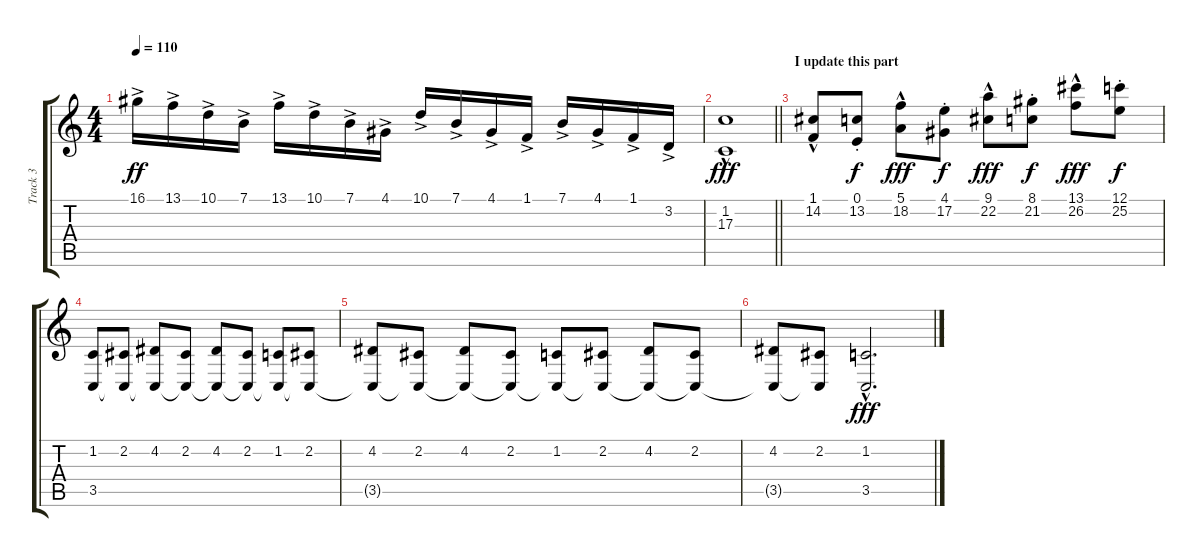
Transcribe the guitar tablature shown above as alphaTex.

\track ("Track 3" "Track 3") {instrument churchorgan}
\staff {score tabs}
\tuning (E4 B3 G3 D3 A2 E2) {hide}
\ts (4 4)
\tempo 110
\clef g2
\ks c
16.1{ac}.16{dy ff} 13.1{ac}.16 10.1{ac}.16 7.1{ac}.16 13.1{ac}.16 10.1{ac}.16 7.1{ac}.16 4.1{ac}.16 10.1{ac}.16 7.1{ac}.16 4.1{ac}.16 1.1{ac}.16 7.1{ac}.16 4.1{ac}.16 1.1{ac}.16 3.2{ac}.16 |
\barLineRight lightlight
(1.2{hac} 17.3{hac}).1{dy fff} |
\section ("" "I update this part")
(1.1{hac} 14.2).8 (0.1 13.2{st}).8{dy f} (5.1{hac} 18.2).8{dy fff} (4.1 17.2{st}).8{dy f} (9.1{hac} 22.2).8{dy fff} (8.1 21.2{st}).8{dy f} (13.1{hac} 26.2).8{dy fff} (12.1 25.2{st}).8{dy f} |
(1.2 3.5).8 (2.2 3.5{t}).8 (4.2 3.5{t}).8 (2.2 3.5{t}).8 (4.2 3.5{t}).8 (2.2 3.5{t}).8 (1.2 3.5{t}).8 (2.2 3.5{t}).8 |
(4.2 3.5{t}).8 (2.2 3.5{t}).8 (4.2 3.5{t}).8 (2.2 3.5{t}).8 (1.2 3.5{t}).8 (2.2 3.5{t}).8 (4.2 3.5{t}).8 (2.2 3.5{t}).8 |
(4.2 3.5{t}).8 (2.2 3.5{t}).8 (1.2 3.5{hac}).2{d dy fff}
